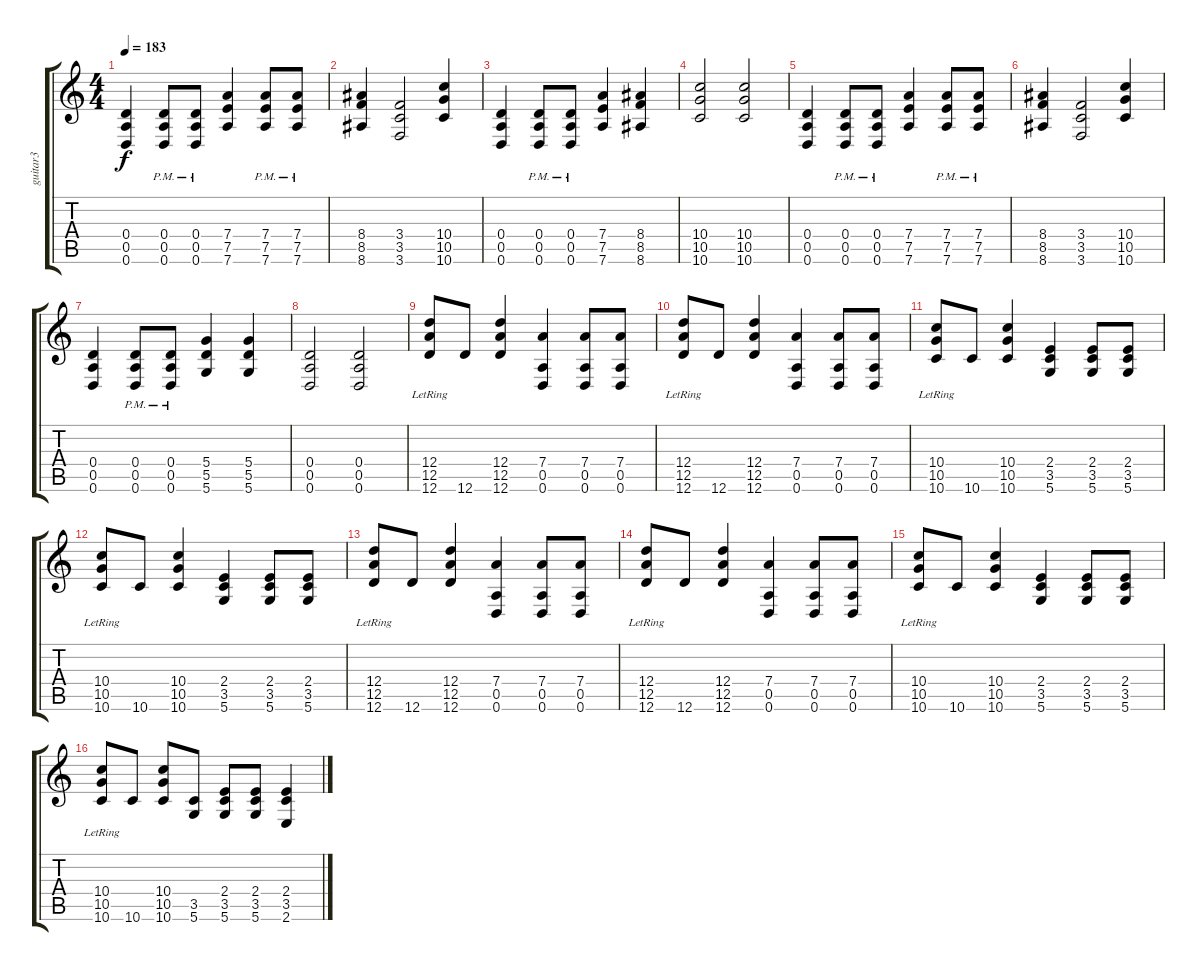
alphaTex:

\track ("guitar3" "guitar3") {instrument distortionguitar}
\staff {score tabs}
\tuning (E4 B3 G3 D3 A2 D2) {hide}
\ts (4 4)
\tempo 183
\clef g2
\ks c
(0.4 0.5 0.6).4{dy f} (0.4{pm} 0.5{pm} 0.6{pm}).8 (0.4{pm} 0.5{pm} 0.6{pm}).8 (7.4 7.5 7.6).4 (7.4{pm} 7.5{pm} 7.6{pm}).8 (7.4{pm} 7.5{pm} 7.6{pm}).8 |
(8.4 8.5 8.6).4 (3.4 3.5 3.6).2 (10.4 10.5 10.6).4 |
(0.4 0.5 0.6).4 (0.4{pm} 0.5{pm} 0.6{pm}).8 (0.4{pm} 0.5{pm} 0.6{pm}).8 (7.4 7.5 7.6).4 (8.4 8.5 8.6).4 |
(10.4 10.5 10.6).2 (10.4 10.5 10.6).2 |
(0.4 0.5 0.6).4 (0.4{pm} 0.5{pm} 0.6{pm}).8 (0.4{pm} 0.5{pm} 0.6{pm}).8 (7.4 7.5 7.6).4 (7.4{pm} 7.5{pm} 7.6{pm}).8 (7.4{pm} 7.5{pm} 7.6{pm}).8 |
(8.4 8.5 8.6).4 (3.4 3.5 3.6).2 (10.4 10.5 10.6).4 |
(0.4 0.5 0.6).4 (0.4{pm} 0.5{pm} 0.6{pm}).8 (0.4{pm} 0.5{pm} 0.6{pm}).8 (5.4 5.5 5.6).4 (5.4 5.5 5.6).4 |
(0.4 0.5 0.6).2 (0.4 0.5 0.6).2 |
(12.4{lr} 12.5{lr} 12.6).8{volume 10 instrument acousticguitarnylon} 12.6.8 (12.4 12.5 12.6).4 (7.4 0.5 0.6).4 (7.4 0.5 0.6).8 (7.4 0.5 0.6).8 |
(12.4{lr} 12.5{lr} 12.6).8 12.6.8 (12.4 12.5 12.6).4 (7.4 0.5 0.6).4 (7.4 0.5 0.6).8 (7.4 0.5 0.6).8 |
(10.4{lr} 10.5{lr} 10.6).8 10.6.8 (10.4 10.5 10.6).4 (2.4 3.5 5.6).4 (2.4 3.5 5.6).8 (2.4 3.5 5.6).8 |
(10.4{lr} 10.5{lr} 10.6).8 10.6.8 (10.4 10.5 10.6).4 (2.4 3.5 5.6).4 (2.4 3.5 5.6).8 (2.4 3.5 5.6).8 |
(12.4{lr} 12.5{lr} 12.6).8 12.6.8 (12.4 12.5 12.6).4 (7.4 0.5 0.6).4 (7.4 0.5 0.6).8 (7.4 0.5 0.6).8 |
(12.4{lr} 12.5{lr} 12.6).8 12.6.8 (12.4 12.5 12.6).4 (7.4 0.5 0.6).4 (7.4 0.5 0.6).8 (7.4 0.5 0.6).8 |
(10.4{lr} 10.5{lr} 10.6).8 10.6.8 (10.4 10.5 10.6).4 (2.4 3.5 5.6).4 (2.4 3.5 5.6).8 (2.4 3.5 5.6).8 |
(10.4{lr} 10.5{lr} 10.6).8 10.6.8{volume 11 instrument distortionguitar} (10.4 10.5 10.6).8 (3.5 5.6).8 (2.4 3.5 5.6).8 (2.4 3.5 5.6).8 (2.4 3.5 2.6).4
